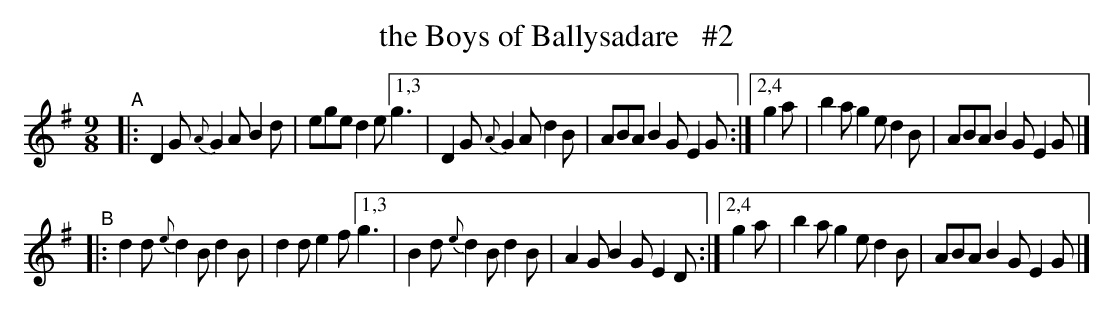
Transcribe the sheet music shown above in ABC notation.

X:1
T: the Boys of Ballysadare   #2
M: 9/8
L: 1/8
K: G
"^A"\
|: D2G {A}G2A B2d | ege d2e [1,3 g3  | D2G {A}G2A d2B | ABA B2G E2G \
                          :|[2,4 g2a | b2a    g2e d2B | ABA B2G E2G |]
"^B"\
|: d2d {e}d2B d2B | d2d e2f [1,3 g3  | B2d {e}d2B d2B | A2G B2G E2D \
                          :|[2,4 g2a | b2a    g2e d2B | ABA B2G E2G |]
